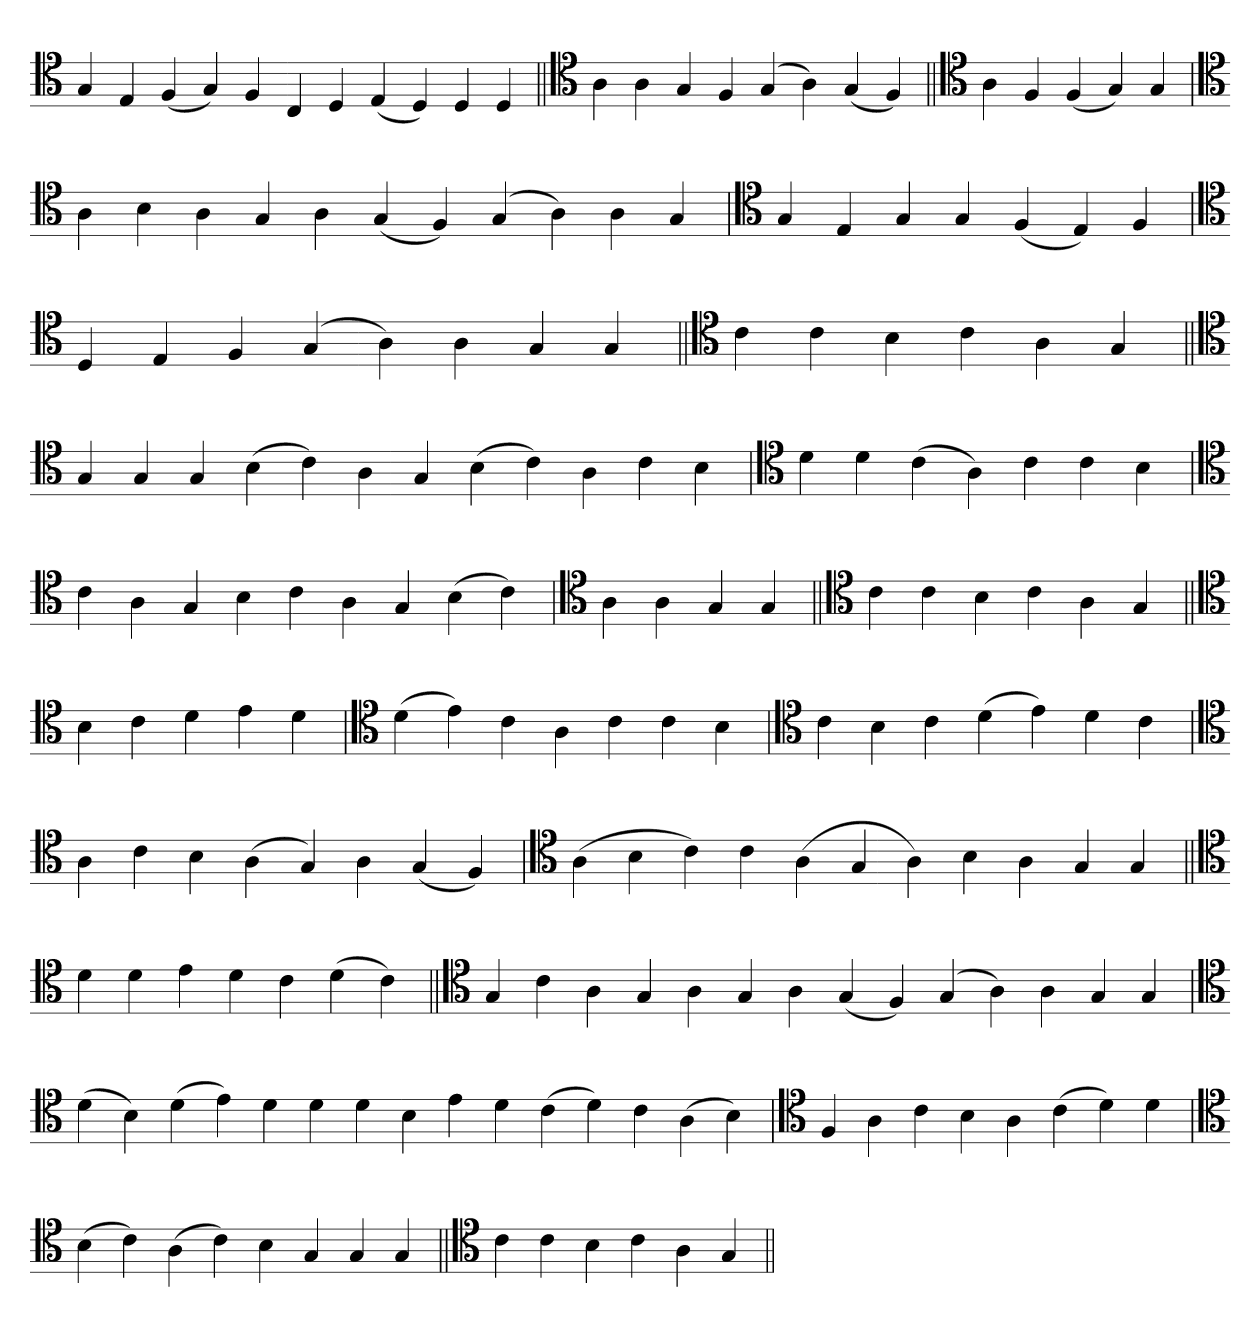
**kern
*part1
*staff1
*clefC4
=
4G
4E
(4F
4G)
4F
4C
4D
(4E
4D)
4D
4D
=||
*clefC4
4A
4A
4G
4F
(4G
4A)
(4G
4F)
=||
*clefC4
4A
4F
(4F
4G)
4G
=`
*clefC4
4A
4B
4A
4G
4A
(4G
4F)
(4G
4A)
4A
4G
='
*clefC4
4G
4E
4G
4G
(4F
4E)
4F
=`
*clefC4
4D
4E
4F
(4G
4A)
4A
4G
4G
=||
*clefC4
4c
4c
4B
4c
4A
4G
=||
*clefC4
4G
4G
4G
(4B
4c)
4A
4G
(4B
4c)
4A
4c
4B
='
*clefC4
4d
4d
(4c
4A)
4c
4c
4B
=`
*clefC4
4c
4A
4G
4B
4c
4A
4G
(4B
4c)
=`
*clefC4
4A
4A
4G
4G
=||
*clefC4
4c
4c
4B
4c
4A
4G
=||
*clefC4
4B
4c
4d
4e
4d
=`
*clefC4
(4d
4e)
4c
4A
4c
4c
4B
='
*clefC4
4c
4B
4c
(4d
4e)
4d
4c
=`
*clefC4
4A
4c
4B
(4A
4G)
4A
(4G
4F)
='
*clefC4
(4A
4B
4c)
4c
(4A
4G
4A)
4B
4A
4G
4G
=||
*clefC4
4d
4d
4e
4d
4c
(4d
4c)
=||
*clefC4
4G
4c
4A
4G
4A
4G
4A
(4G
4F)
(4G
4A)
4A
4G
4G
='
*clefC4
(4d
4B)
(4d
4e)
4d
4d
4d
4B
4e
4d
(4c
4d)
4c
(4A
4B)
='
*clefC4
4F
4A
4c
4B
4A
(4c
4d)
4d
=`
*clefC4
(4B
4c)
(4A
4c)
4B
4G
4G
4G
=||
*clefC4
4c
4c
4B
4c
4A
4G
=||
*-
